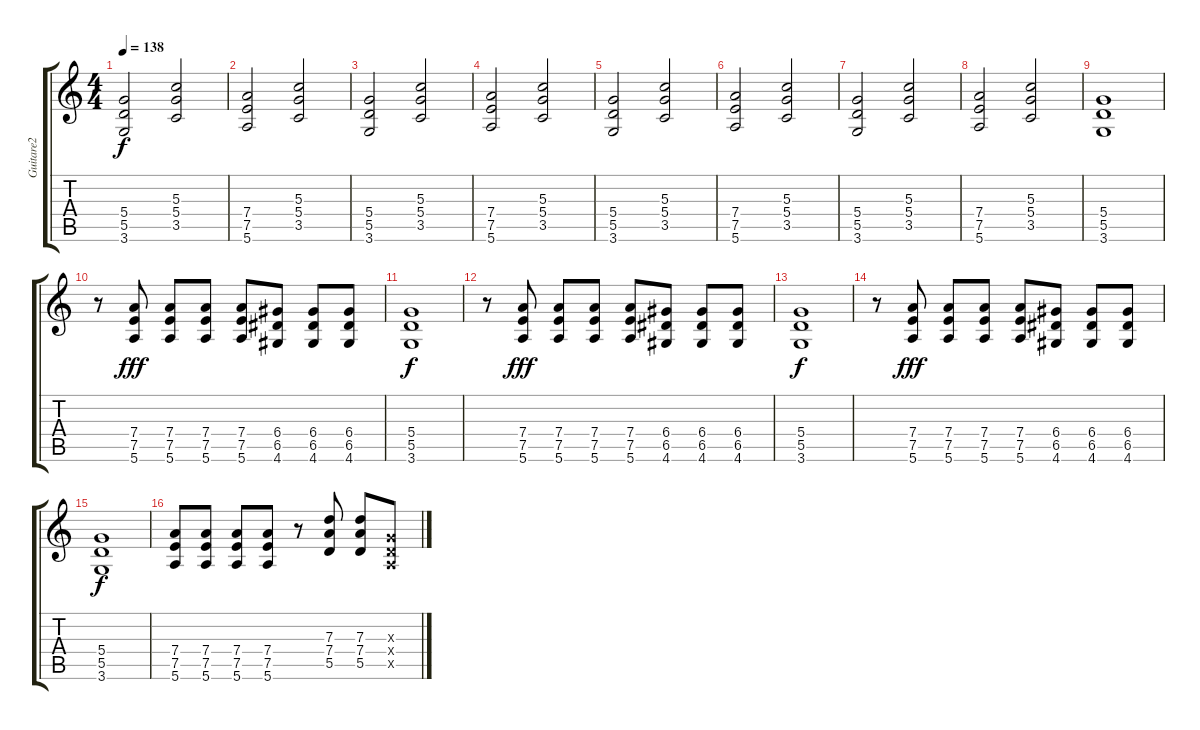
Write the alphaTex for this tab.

\track ("Guitare2" "Guitare2") {instrument distortionguitar}
\staff {score tabs}
\tuning (E4 B3 G3 D3 A2 E2) {hide}
\ts (4 4)
\tempo 138
\clef g2
\ks c
(5.4 5.5 3.6).2{dy f} (5.3 5.4 3.5).2 |
(7.4 7.5 5.6).2 (5.3 5.4 3.5).2 |
(5.4 5.5 3.6).2 (5.3 5.4 3.5).2 |
(7.4 7.5 5.6).2 (5.3 5.4 3.5).2 |
(5.4 5.5 3.6).2 (5.3 5.4 3.5).2 |
(7.4 7.5 5.6).2 (5.3 5.4 3.5).2 |
(5.4 5.5 3.6).2 (5.3 5.4 3.5).2 |
(7.4 7.5 5.6).2 (5.3 5.4 3.5).2 |
(5.4 5.5 3.6).1{volume 10} |
r.8 (7.4 7.5 5.6).8{dy fff} (7.4 7.5 5.6).8 (7.4 7.5 5.6).8 (7.4 7.5 5.6).8 (6.4 6.5 4.6).8 (6.4 6.5 4.6).8 (6.4 6.5 4.6).8 |
(5.4 5.5 3.6).1{dy f} |
r.8 (7.4 7.5 5.6).8{dy fff} (7.4 7.5 5.6).8 (7.4 7.5 5.6).8 (7.4 7.5 5.6).8 (6.4 6.5 4.6).8 (6.4 6.5 4.6).8 (6.4 6.5 4.6).8 |
(5.4 5.5 3.6).1{dy f} |
r.8 (7.4 7.5 5.6).8{dy fff} (7.4 7.5 5.6).8 (7.4 7.5 5.6).8 (7.4 7.5 5.6).8 (6.4 6.5 4.6).8 (6.4 6.5 4.6).8 (6.4 6.5 4.6).8 |
(5.4 5.5 3.6).1{dy f} |
(7.4 7.5 5.6).8{volume 12} (7.4 7.5 5.6).8 (7.4 7.5 5.6).8 (7.4 7.5 5.6).8 r.8 (7.3 7.4 5.5).8 (7.3 7.4 5.5).8 (0.3{x} 0.4{x} 0.5{x}).8
